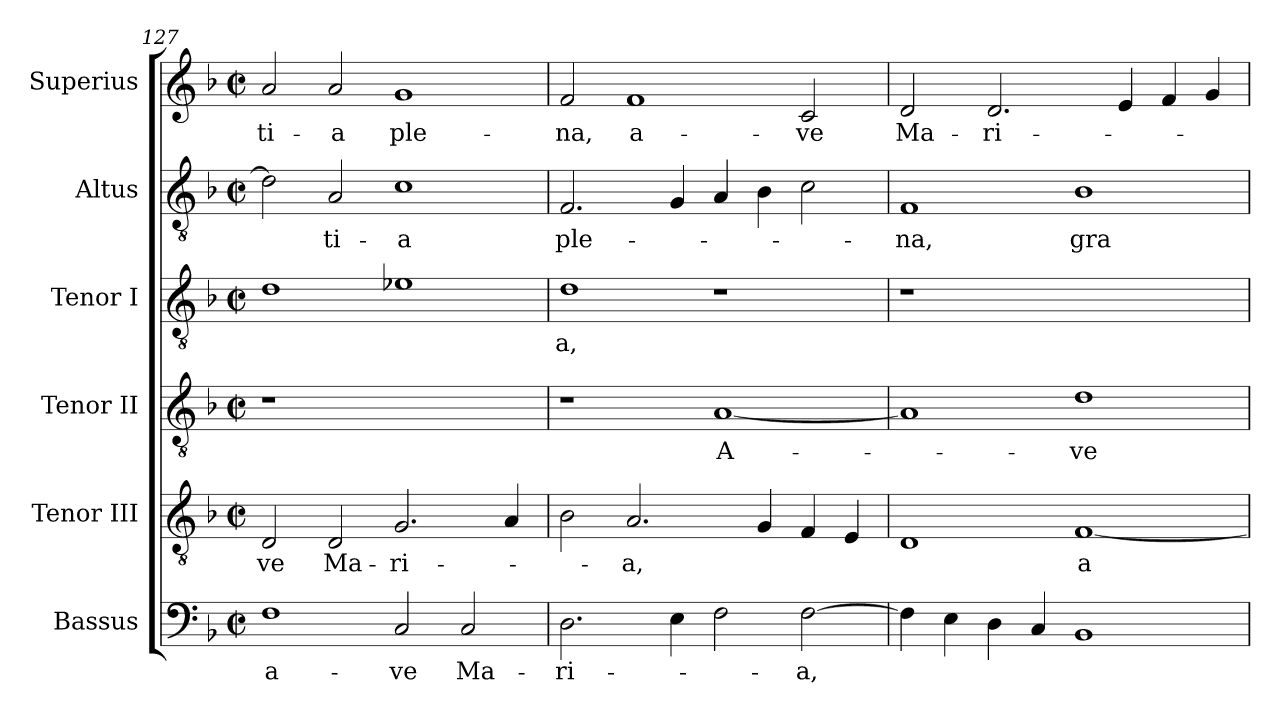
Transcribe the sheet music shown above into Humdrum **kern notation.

**kern	**text	**kern	**text	**kern	**text	**kern	**text	**kern	**text	**kern	**text
*part6	*part6	*part5	*part5	*part4	*part4	*part3	*part3	*part2	*part2	*part1	*part1
*staff6	*staff6	*staff5	*staff5	*staff4	*staff4	*staff3	*staff3	*staff2	*staff2	*staff1	*staff1
*I"Bassus	*	*I"Tenor III	*	*I"Tenor II	*	*I"Tenor I	*	*I"Altus	*	*I"Superius	*
*I'B.	*	*I'T.	*	*I'T.	*	*I'T.	*	*	*	*I'S.	*
!!LO:PB:g=z
*clefF4	*	*clefGv2	*	*clefGv2	*	*clefGv2	*	*clefGv2	*	*clefG2	*
*	*	*ITrd7c12	*	*ITrd7c12	*	*ITrd7c12	*	*ITrd7c12	*	*	*
*k[b-]	*	*k[b-]	*	*k[b-]	*	*k[b-]	*	*k[b-]	*	*k[b-]	*
*F:	*	*F:	*	*F:	*	*F:	*	*F:	*	*F:	*
*M2/2	*	*M2/2	*	*M2/2	*	*M2/2	*	*M2/2	*	*M2/2	*
*met(c|)	*	*met(c|)	*	*met(c|)	*	*met(c|)	*	*met(c|)	*	*met(c|)	*
=127	=127	=127	=127	=127	=127	=127	=127	=127	=127	=127	=127
!	!LO:LY:b:color=#000000	!	!	!	!	!	!	!	!	!	!
!	!	!	!LO:LY:b:color=#000000	!LO:N:vis=1	!	!	!	!	!	!	!
!	!	!	!	!	!	!	!	!	!	!	!LO:LY:b:color=#000000
1Fi	a-	2DDi/	-ve	1r	.	1Di	.	2Di\]	.	2ai/	-ti-
!	!	!	!LO:LY:b:color=#000000	!	!	!	!	!	!	!	!
!	!	!	!	!	!	!	!	!	!LO:LY:b:color=#000000	!	!
!	!	!	!	!	!	!	!	!	!	!	!LO:LY:b:color=#000000
.	.	2DDi/	Ma-	.	.	.	.	2AAi/	-ti-	2ai/	-a
!	!LO:LY:b:color=#000000	!	!	!	!	!	!	!	!	!	!
!	!	!	!LO:LY:b:color=#000000	!	!	!	!	!	!	!	!
!	!	!	!	!	!	!	!	!	!LO:LY:b:color=#000000	!	!
!	!	!	!	!	!	!	!	!	!	!	!LO:LY:b:color=#000000
2Ci/	-ve	2.GGi/	-ri-	1ryy	.	1E-Xi	.	1Ci	-a	1gi	ple-
!	!LO:LY:b:color=#000000	!	!	!	!	!	!	!	!	!	!
2Ci/	Ma-	.	.	.	.	.	.	.	.	.	.
.	.	4AAi/	.	.	.	.	.	.	.	.	.
=128	=128	=128	=128	=128	=128	=128	=128	=128	=128	=128	=128
!	!LO:LY:b:color=#000000	!	!	!	!	!	!	!	!	!	!
!	!	!	!	!	!	!	!LO:LY:b:color=#000000	!	!	!	!
!	!	!	!	!	!	!	!	!	!LO:LY:b:color=#000000	!	!
!	!	!	!	!	!	!	!	!	!	!	!LO:LY:b:color=#000000
2.Di\	-ri-	2BB-i\	.	1r	.	1Di	-a,	2.FFi/	ple-	2fi/	-na,
!	!	!	!LO:LY:b:color=#000000	!	!	!	!	!	!	!	!
!	!	!	!	!	!	!	!	!	!	!	!LO:LY:b:color=#000000
.	.	2.AAi/	-a,	.	.	.	.	.	.	1fi	a-
4Ei\	.	.	.	.	.	.	.	4GGi/	.	.	.
!	!	!	!	!	!LO:LY:b:color=#000000	!	!	!	!	!	!
2Fi\	.	.	.	[<1AAi	A-	1r	.	4AAi/	.	.	.
.	.	4GGi/	.	.	.	.	.	4BB-i\	.	.	.
!	!LO:LY:b:color=#000000	!	!	!	!	!	!	!	!	!	!
!	!	!	!	!	!	!	!	!	!	!	!LO:LY:b:color=#000000
[>2Fi\	-a,	4FFi/	.	.	.	.	.	2Ci\	.	2ci/	-ve
.	.	4EEi/	.	.	.	.	.	.	.	.	.
=129	=129	=129	=129	=129	=129	=129	=129	=129	=129	=129	=129
!	!	!	!	!	!	!LO:N:vis=1	!	!	!	!	!
!	!	!	!	!	!	!	!	!	!LO:LY:b:color=#000000	!	!
!	!	!	!	!	!	!	!	!	!	!	!LO:LY:b:color=#000000
4Fi\]	.	1DDi	.	1AAi]	.	1r	.	1FFi	-na,	2di/	Ma-
4Ei\	.	.	.	.	.	.	.	.	.	.	.
!	!	!	!	!	!	!	!	!	!	!	!LO:LY:b:color=#000000
4Di\	.	.	.	.	.	.	.	.	.	2.di/	-ri-
4Ci/	.	.	.	.	.	.	.	.	.	.	.
!	!	!	!LO:LY:b:color=#000000	!	!	!	!	!	!	!	!
!	!	!	!	!	!LO:LY:b:color=#000000	!	!	!	!	!	!
!	!	!	!	!	!	!	!	!	!LO:LY:b:color=#000000	!	!
1BB-i	.	[<1FFi	a-	1Di	-ve	1ryy	.	1BB-i	gra-	.	.
.	.	.	.	.	.	.	.	.	.	4ei/	.
.	.	.	.	.	.	.	.	.	.	4fi/	.
.	.	.	.	.	.	.	.	.	.	4gi/	.
=	=	=	=	=	=	=	=	=	=	=	=
*-	*-	*-	*-	*-	*-	*-	*-	*-	*-	*-	*-
